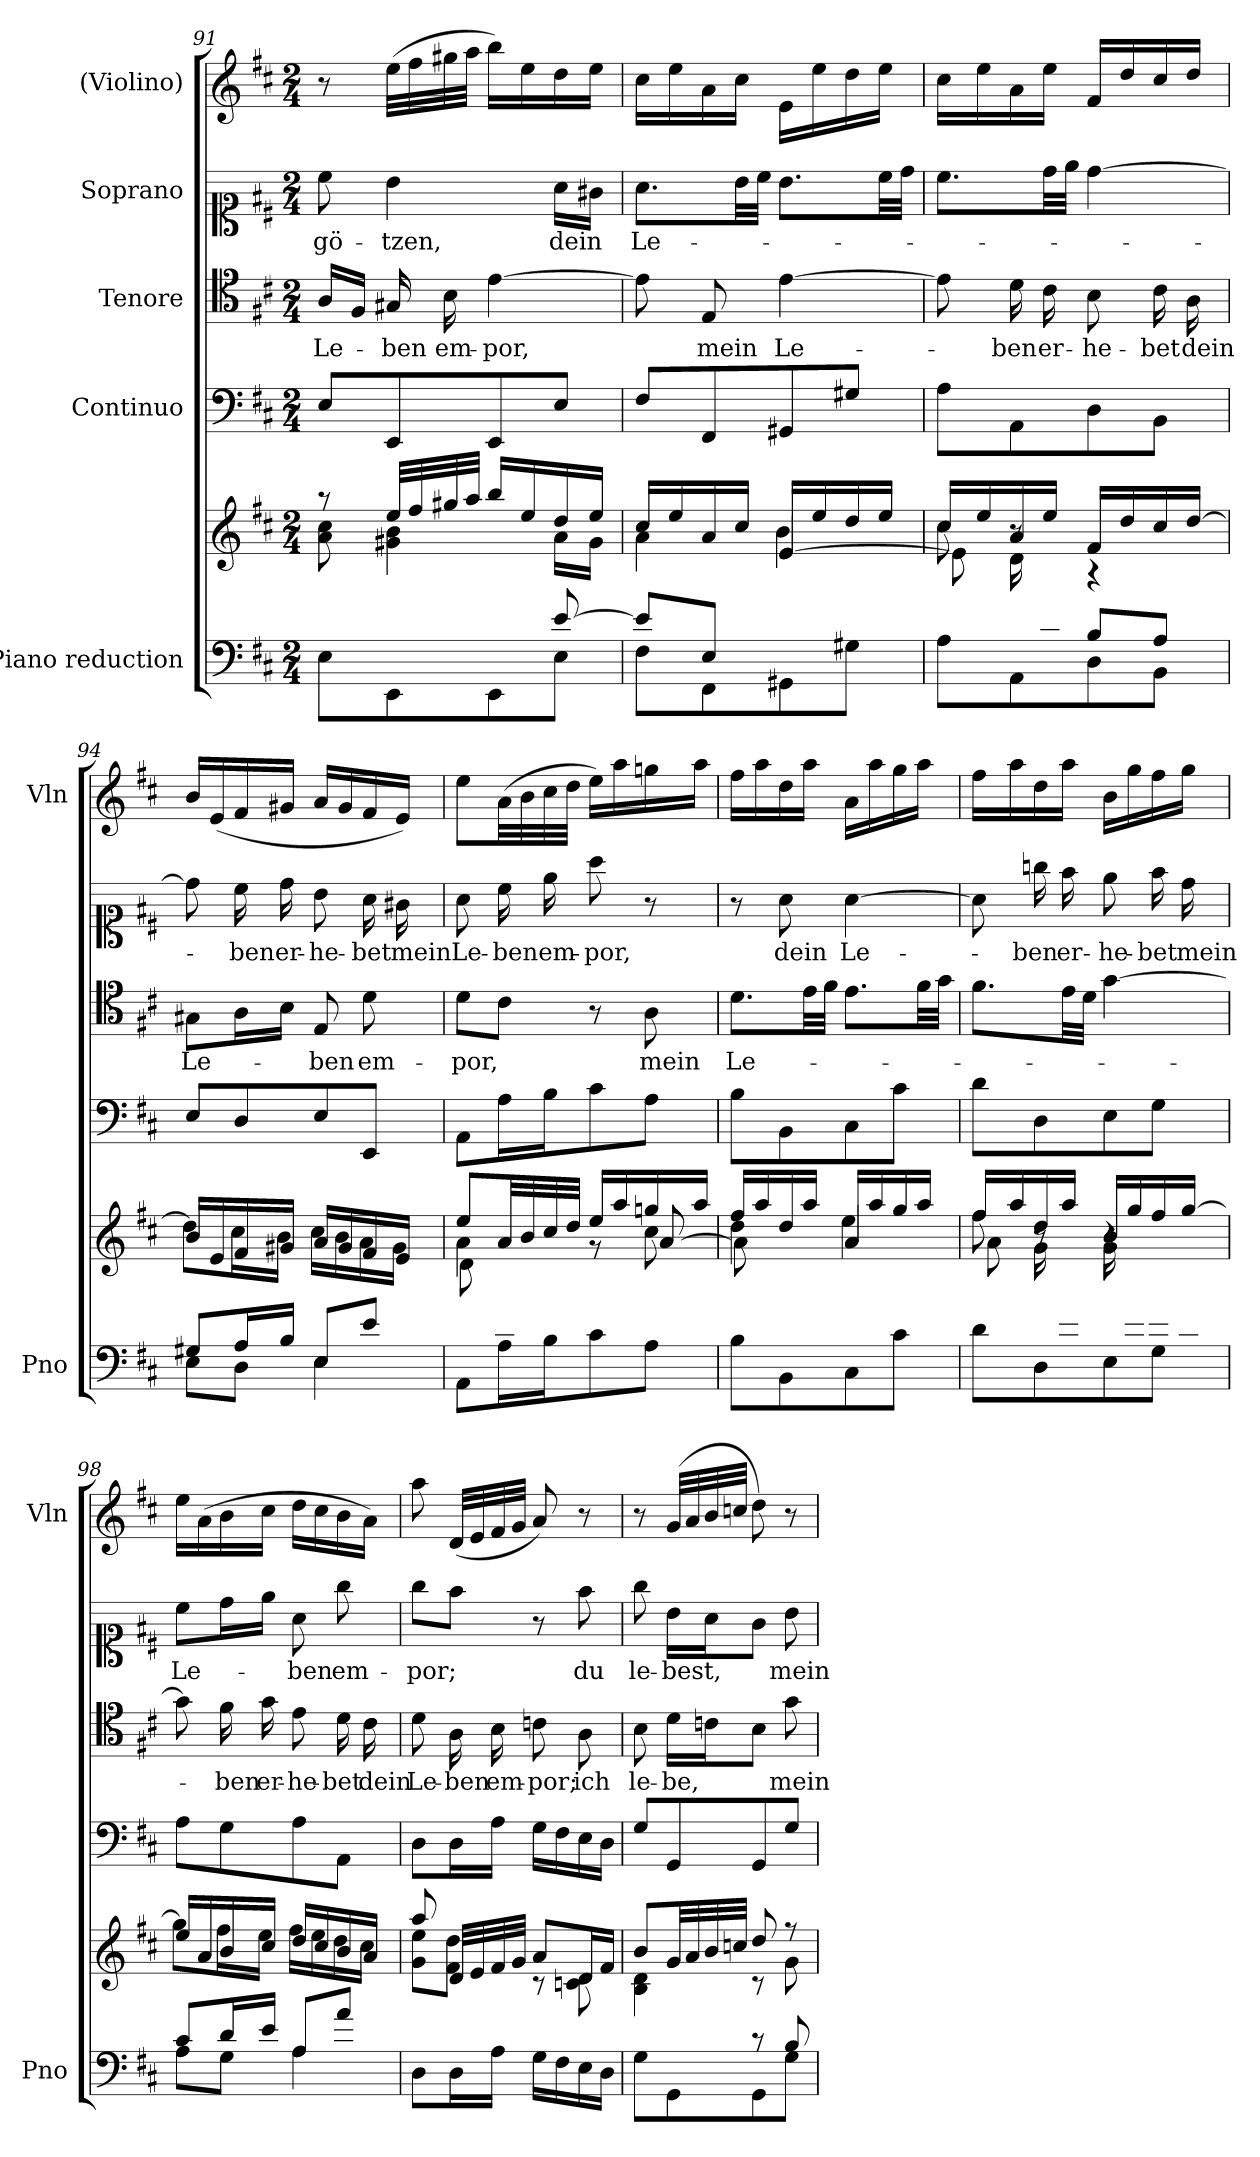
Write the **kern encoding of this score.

**kern	**kern	**kern	**kern	**text	**kern	**text	**kern
*part5	*part5	*part4	*part3	*part3	*part2	*part2	*part1
*staff6	*staff5	*staff4	*staff3	*staff3	*staff2	*staff2	*staff1
*I"Piano reduction	*	*I"Continuo	*I"Tenore	*	*I"Soprano	*	*I"(Violino)
*I'Pno	*	*	*	*	*	*	*I'Vln
*clefF4	*clefG2	*clefF4	*clefC4	*	*clefC1	*	*clefG2
*k[f#c#]	*k[f#c#]	*k[f#c#]	*k[f#c#]	*	*k[f#c#]	*	*k[f#c#]
*M2/4	*M2/4	*M2/4	*M2/4	*	*M2/4	*	*M2/4
=91	=91	=91	=91	=91	=91	=91	=91
*^	*^	*	*	*	*	*	*
!	!	!	!	!	!	!LO:LY:b	!	!LO:LY:b	!
4.ryy	8E\L	8r	8a\ 8cc#\	8E/L	16A/LL	Le-	8cc#\	-gö-	8r
.	.	.	.	.	16F#/JJ	.	.	.	.
!	!	!	!	!	!	!LO:LY:b	!	!LO:LY:b	!
.	8EE\	32ee/LLL	4g#X\ 4b\	8EE/	16G#X/	-ben	4b\	-tzen,	(32ee\LLL
.	.	32ff#/	.	.	.	.	.	.	32ff#\
!	!	!	!	!	!	!LO:LY:b	!	!	!
.	.	32gg#X/	.	.	16B\	em-	.	.	32gg#X\
.	.	32aa/JJJ	.	.	.	.	.	.	32aa\JJJ
!	!	!	!	!	!	!LO:LY:b	!	!	!
.	8EE\	16bb/LL	.	8EE/	[4e\	-por,	.	.	16bb\LL)
.	.	16ee/	.	.	.	.	.	.	16ee\
!	!	!	!	!	!	!	!	!LO:LY:b	!
[8e/	8E\J	16dd/	16a\LL	8E/J	.	.	16a\LL	dein	16dd\
.	.	16ee/JJ	16g#\JJ	.	.	.	16g#X\JJ	.	16ee\JJ
=92	=92	=92	=92	=92	=92	=92	=92	=92	=92
*	*	*	*^	*	*	*	*	*	*
!	!	!	!	!	!	!	!	!	!LO:LY:b	!
8e/L]	8F#\L	16cc#/LL	4a\	4ryy	8F#/L	8e\]	.	8.a\L	Le-	16cc#\LL
.	.	16ee/	.	.	.	.	.	.	.	16ee\
!	!	!	!	!	!	!	!LO:LY:b	!	!	!
8E/J	8FF#\	16a/	.	.	8FF#/	8E/	mein	.	.	16a\
.	.	16cc#/JJ	.	.	.	.	.	32b\LL	.	16cc#\JJ
.	.	.	.	.	.	.	.	32cc#\JJJ	.	.
!	!	!	!	!	!	!	!LO:LY:b	!	!	!
4ryy	8GG#X\	16e/LL	4b\	[4e/	8GG#X/	[4e\	Le-	8.b\L	.	16e\LL
.	.	16ee/	.	.	.	.	.	.	.	16ee\
.	8G#X\J	16dd/	.	.	8G#X/J	.	.	.	.	16dd\
.	.	16ee/JJ	.	.	.	.	.	32cc#\LL	.	16ee\JJ
.	.	.	.	.	.	.	.	32dd\JJJ	.	.
=93	=93	=93	=93	=93	=93	=93	=93	=93	=93	=93
8.ryy	8A\L	16cc#/LL	8cc#\	8e\L]	8A\L	8e\]	.	8.cc#\L	.	16cc#\LL
.	.	16ee/	.	.	.	.	.	.	.	16ee\
!	!	!	!	!	!	!	!LO:LY:b	!	!	!
.	8AA\	16a/	8r	16d\L	8AA\	16d\	-ben	.	.	16a\
!	!	!	!	!	!	!	!LO:LY:b	!	!	!
16c#/JJ	.	16ee/JJ	.	4ryy	.	16c#\	er-	32dd\LL	.	16ee\JJ
.	.	.	.	.	.	.	.	32ee\JJJ	.	.
!	!	!	!	!	!	!	!LO:LY:b	!	!	!
8B/L	8D\	16f#/LL	4r	.	8D\	8B\	-he-	[4dd\	.	16f#/LL
.	.	16dd/	.	.	.	.	.	.	.	16dd/
!	!	!	!	!	!	!	!LO:LY:b	!	!	!
8A/J	8BB\J	16cc#/	.	.	8BB\J	16c#\	-bet	.	.	16cc#/
!	!	!	!	!	!	!	!LO:LY:b	!	!	!
.	.	[16dd/JJ	.	16ryy	.	16A\	dein	.	.	16dd/JJ
=94	=94	=94	=94	=94	=94	=94	=94	=94	=94	=94
!	!	!	!	!	!	!	!LO:LY:b	!	!	!
*	*	*	*v	*v	*	*	*	*	*	*
8G#X/L	8E\L	16b/LL	8dd\L]	8E/L	8G#X\L	Le-	8dd\]	.	16b/LL
.	.	16e/	.	.	.	.	.	.	(16e/
!	!	!	!	!	!	!	!	!LO:LY:b	!
16A/L	8D\J	16f#/	16cc#\L	8D/	16A\L	.	16cc#\	-ben	16f#/
!	!	!	!	!	!	!	!	!LO:LY:b	!
16B/JJ	.	16g#X/JJ	16b\JJ	.	16B\JJ	.	16dd\	er-	16g#X/JJ
!	!	!	!	!	!	!LO:LY:b	!	!LO:LY:b	!
8E/L	4E\	16a/LL	16cc#\LL	8E/	8E/	-ben	8b\	-he-	16a/LL
.	.	16g#/	16b\	.	.	.	.	.	16g#/
!	!	!	!	!	!	!LO:LY:b	!	!LO:LY:b	!
8e/J	.	16f#/	16a\	8EE/J	8d\	em-	16a\	-bet	16f#/
!	!	!	!	!	!	!	!	!LO:LY:b	!
.	.	16e/JJ	16g#\JJ	.	.	.	16g#X\	mein	16e/JJ)
=95	=95	=95	=95	=95	=95	=95	=95	=95	=95
*	*	*	*^	*	*	*	*	*	*
!	!	!	!	!	!	!	!LO:LY:b	!	!LO:LY:b	!
8ryy	8AA\L	8ee/L	4a\	8d\L	8AA\L	8d\L	-por,	8a\	Le-	8ee\L
!	!	!	!	!	!	!	!	!	!LO:LY:b	!
8c#/J	16A\L	32a/LL	.	4ryy	16A\L	8c#\J	.	16cc#\	-ben	(32a\LL
.	.	32b/	.	.	.	.	.	.	.	32b\
!	!	!	!	!	!	!	!	!	!LO:LY:b	!
.	16B\J	32cc#/	.	.	16B\J	.	.	16ee\	em-	32cc#\
.	.	32dd/JJJ	.	.	.	.	.	.	.	32dd\JJJ
!	!	!	!	!	!	!	!	!	!LO:LY:b	!
8ryy	8c#\	16ee/LL	8r	.	8c#\	8r	.	8aa\	-por,	16ee\LL)
.	.	16aa/	.	.	.	.	.	.	.	16aa\
!	!	!	!	!	!	!	!LO:LY:b	!	!	!
8ryy	8A\J	16ggn/	8cc#\	[8a/	8A\J	8A\	mein	8r	.	16ggn\
.	.	16aa/JJ	.	.	.	.	.	.	.	16aa\JJ
!!LO:PB:g=z
=96	=96	=96	=96	=96	=96	=96	=96	=96	=96	=96
!	!	!	!	!	!	!	!LO:LY:b	!	!	!
8ryy	8B\L	16ff#/LL	4dd\	8a\L]	8B\L	8.d\L	Le-	8r	.	16ff#\LL
.	.	16aa/	.	.	.	.	.	.	.	16aa\
!	!	!	!	!	!	!	!	!	!LO:LY:b	!
8A/J	8BB\	16dd/	.	8ryy	8BB\	.	.	8a\	dein	16dd\
.	.	16aa/JJ	.	.	.	32e\LL	.	.	.	16aa\JJ
.	.	.	.	.	.	32f#\JJJ	.	.	.	.
!	!	!	!	!	!	!	!	!	!LO:LY:b	!
4ryy	8C#\	16a/LL	4ee\	4a/	8C#\	8.e\L	.	[4a\	Le-	16a\LL
.	.	16aa/	.	.	.	.	.	.	.	16aa\
.	8c#\J	16gg/	.	.	8c#\J	.	.	.	.	16gg\
.	.	16aa/JJ	.	.	.	32f#\LL	.	.	.	16aa\JJ
.	.	.	.	.	.	32g\JJJ	.	.	.	.
=97	=97	=97	=97	=97	=97	=97	=97	=97	=97	=97
8.ryy	8d\L	16ff#/LL	8ff#\	8a\L	8d\L	8.f#\L	.	8a\]	.	16ff#\LL
.	.	16aa/	.	.	.	.	.	.	.	16aa\
!	!	!	!	!	!	!	!	!	!LO:LY:b	!
.	8D\	16dd/	8r	16g\L	8D\	.	.	16ggn\	-ben	16dd\
!	!	!	!	!	!	!	!	!	!LO:LY:b	!
16f#/JJ	.	16aa/JJ	.	16ryy	.	32e\LL	.	16ff#\	er-	16aa\JJ
.	.	.	.	.	.	32d\JJJ	.	.	.	.
!	!	!	!	!	!	!	!	!	!LO:LY:b	!
16ryy	8E\	16b/LL	4r	16g\LL	8E\	[4g\	.	8ee\	-he-	16b\LL
16f#/	.	16gg/	.	8.ryy	.	.	.	.	.	16gg\
!	!	!	!	!	!	!	!	!	!LO:LY:b	!
16e/	8G\J	16ff#/	.	.	8G\J	.	.	16ff#\	-bet	16ff#\
!	!	!	!	!	!	!	!	!	!LO:LY:b	!
16d/JJ	.	[16gg/JJ	.	.	.	.	.	16dd\	mein	16gg\JJ
*	*	*	*v	*v	*	*	*	*	*	*
=98	=98	=98	=98	=98	=98	=98	=98	=98	=98
!	!	!	!	!	!	!	!	!LO:LY:b	!
8c#/L	8A\L	16ee/LL	8gg\L]	8A\L	8g\]	.	8cc#\L	Le-	16ee\LL
.	.	16a/	.	.	.	.	.	.	(16a\
!	!	!	!	!	!	!LO:LY:b	!	!	!
16d/L	8G\J	16b/	16ff#\L	8G\	16f#\	-ben	16dd\L	.	16b\
!	!	!	!	!	!	!LO:LY:b	!	!	!
16e/JJ	.	16cc#/JJ	16ee\JJ	.	16g\	er-	16ee\JJ	.	16cc#\JJ
!	!	!	!	!	!	!LO:LY:b	!	!LO:LY:b	!
8A/L	4A\	16dd/LL	16ff#\LL	8A\	8e\	-he-	8a\	-ben	16dd\LL
.	.	16cc#/	16ee\	.	.	.	.	.	16cc#\
!	!	!	!	!	!	!LO:LY:b	!	!LO:LY:b	!
8a/J	.	16b/	16dd\	8AA\J	16d\	-bet	8gg\	em-	16b\
!	!	!	!	!	!	!LO:LY:b	!	!	!
.	.	16a/JJ	16cc#\JJ	.	16c#\	dein	.	.	16a\JJ)
*v	*v	*	*	*	*	*	*	*	*
=99	=99	=99	=99	=99	=99	=99	=99	=99
!	!	!	!	!	!LO:LY:b	!	!LO:LY:b	!
8D\L	8aa/	8g\ 8ee\L	8D\L	8d\	Le-	8gg\L	-por;	8aa\
!	!	!	!	!	!LO:LY:b	!	!	!
16D\L	32d/LLL	8f#\ 8dd\J	16D\L	16A\	-ben	8ff#\J	.	(32d/LLL
.	32e/	.	.	.	.	.	.	32e/
!	!	!	!	!	!LO:LY:b	!	!	!
16A\JJ	32f#/	.	16A\JJ	16B\	em-	.	.	32f#/
.	32g/JJJ	.	.	.	.	.	.	32g/JJJ
!	!	!	!	!	!LO:LY:b	!	!	!
16G\LL	8a/L	8r	16G\LL	8cn\	-por;	8r	.	8a/)
16F#\	.	.	16F#\	.	.	.	.	.
!	!	!	!	!	!LO:LY:b	!	!LO:LY:b	!
16E\	16d/L	8cn\ 8d\	16E\	8A\	ich	8ff#\	du	8r
16D\JJ	16f#/JJ	.	16D\JJ	.	.	.	.	.
=100	=100	=100	=100	=100	=100	=100	=100	=100
*^	*	*	*	*	*	*	*	*
!	!	!	!	!	!	!LO:LY:b	!	!LO:LY:b	!
4ryy	8G\L	8b/L	4B\ 4d\	8G/L	8B\	le-	8gg\	le-	8r
!	!	!	!	!	!	!LO:LY:b	!	!LO:LY:b	!
.	8GG\	32g/LL	.	8GG/	16d\LL	-be,	16b\LL	-best,	(<32g/LLL
.	.	32a/	.	.	.	.	.	.	32a/
.	.	32b/	.	.	16cn\J	.	16a\J	.	32b/
.	.	32ccn/JJJ	.	.	.	.	.	.	32ccn/JJJ
8r	8GG\	8dd/	8r	8GG/	8B\J	.	8g\J	.	8dd\)
!	!	!	!	!	!	!LO:LY:b	!	!LO:LY:b	!
8B/	8G\J	8r	8g\	8G/J	8g\	mein	8b\	mein	8r
*v	*v	*	*	*	*	*	*	*	*
*	*v	*v	*	*	*	*	*	*
=	=	=	=	=	=	=	=
*-	*-	*-	*-	*-	*-	*-	*-
